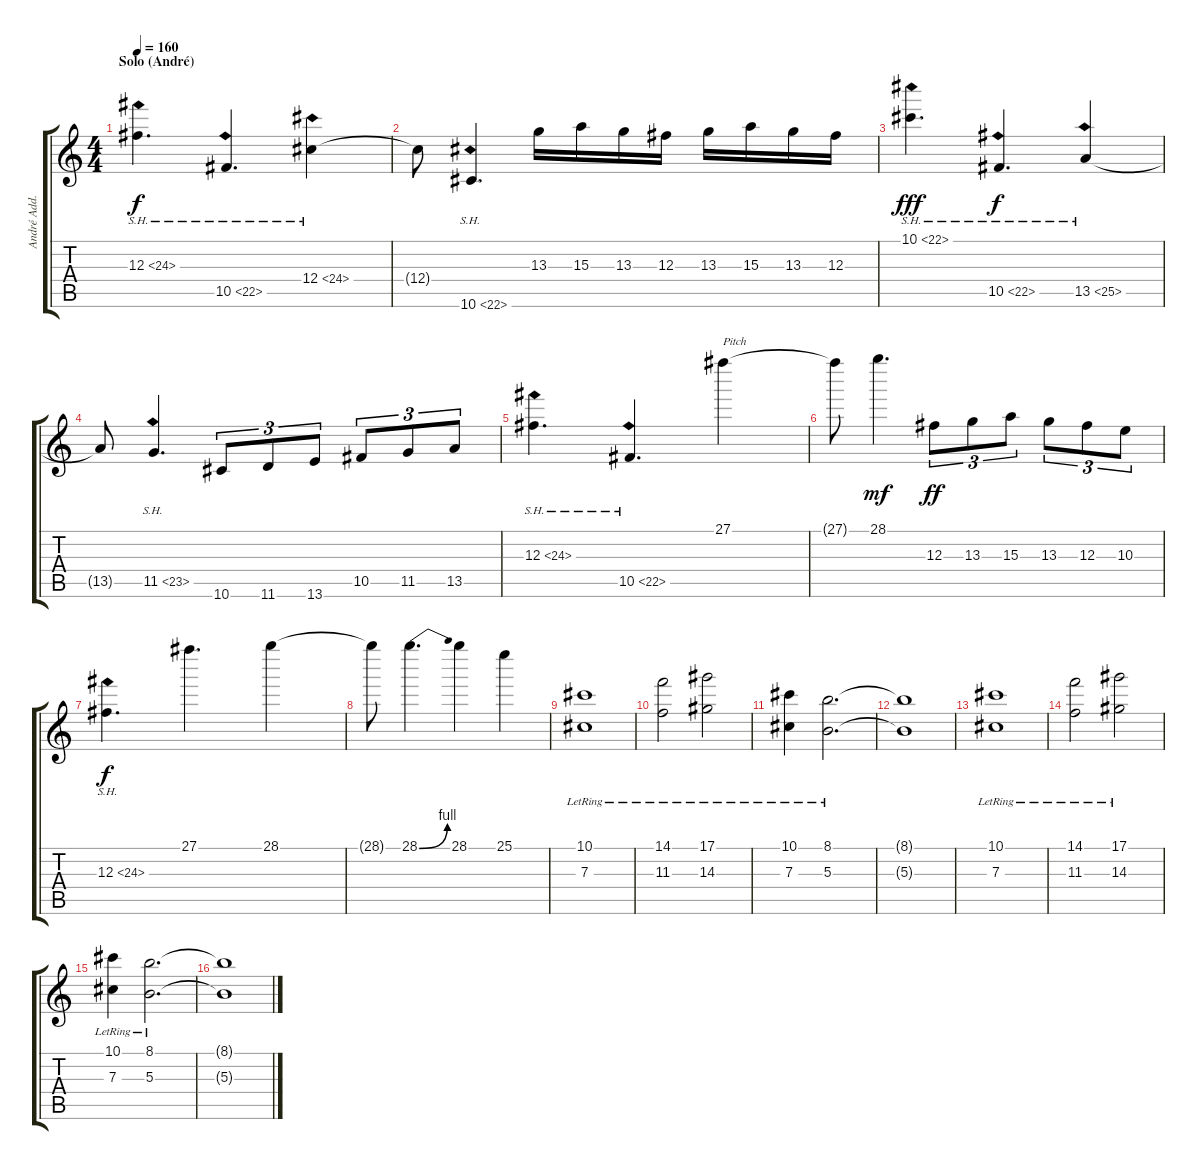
\track ("André Add. (1)" "André Add.") {instrument distortionguitar}
\staff {score tabs}
\tuning (Eb4 Bb3 Gb3 Db3 Ab2 Eb2) {hide}
\ts (4 4)
\section ("" "Solo (André)")
\tempo 160
\clef g2
\ks c
12.3{sh 12}.4{d dy f volume 7 instrument distortionguitar} 10.5{sh 12}.4{d} 12.4{sh 12}.4 |
12.4{t}.8 10.6{sh 12}.4{d} 13.3.16 15.3.16 13.3.16 12.3.16 13.3.16 15.3.16 13.3.16 12.3.16 |
10.1{sh 12}.4{d dy fff volume 9} 10.5{sh 12}.4{d dy f volume 7} 13.5{sh 12}.4 |
13.5{t}.8 11.5{sh 12}.4{d} 10.6.8{tu (3 2)} 11.6.8{tu (3 2)} 13.6.8{tu (3 2)} 10.5.8{tu (3 2)} 11.5.8{tu (3 2)} 13.5.8{tu (3 2)} |
12.3{sh 12}.4{d} 10.5{sh 12}.4{d} 27.1.4{txt "Pitch" volume 12} |
27.1{t}.8 28.1.4{d dy mf} 12.3.8{tu (3 2) dy ff} 13.3.8{tu (3 2)} 15.3.8{tu (3 2)} 13.3.8{tu (3 2)} 12.3.8{tu (3 2)} 10.3.8{tu (3 2)} |
12.3{sh 12}.4{d dy f volume 7} 27.1.4{d volume 12} 28.1.4 |
28.1{t}.8 28.1{be (bend 0 0 60 4)}.4{d} 28.1.4 25.1.4 |
(10.1 7.3{lr}).1{volume 10 instrument electricguitarmuted} |
(14.1 11.3{lr}).2 (17.1 14.3{lr}).2 |
(10.1 7.3{lr}).4 (8.1 5.3{lr}).2{d} |
(8.1{t} 5.3{t}).1 |
(10.1 7.3{lr}).1 |
(14.1 11.3{lr}).2 (17.1 14.3{lr}).2 |
(10.1 7.3{lr}).4 (8.1 5.3{lr}).2{d} |
(8.1{t} 5.3{t}).1
